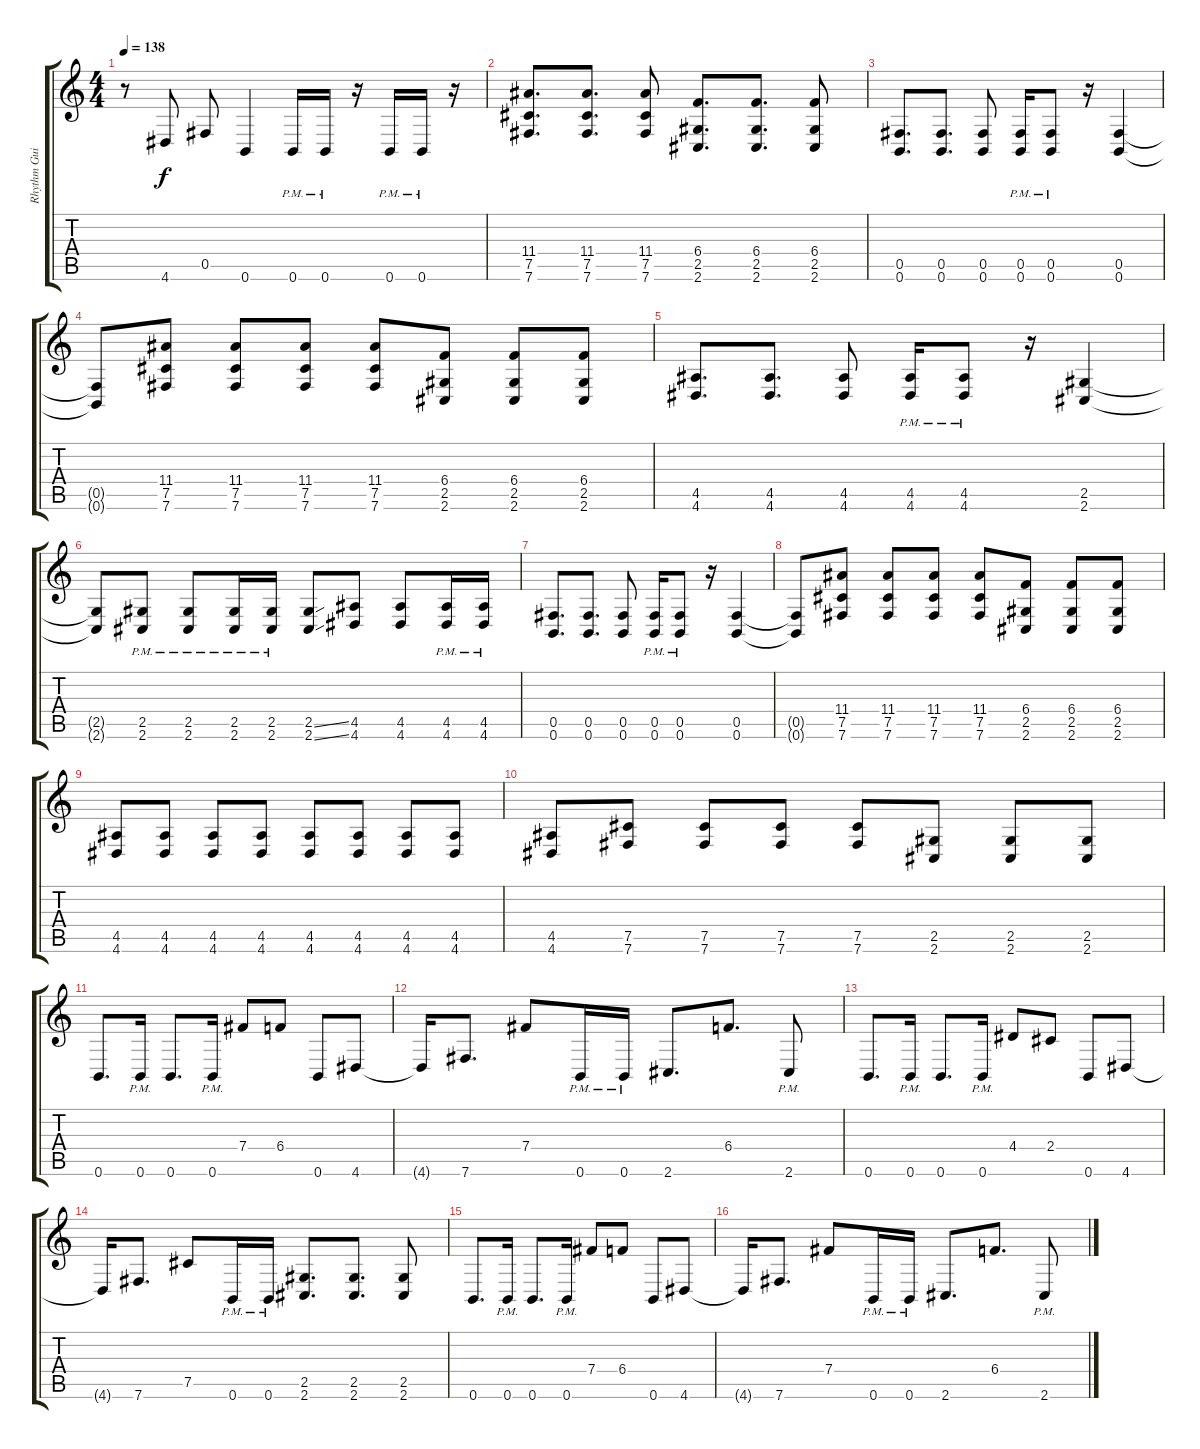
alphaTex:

\track ("Rhythm Guitar 2" "Rhythm Gui") {instrument distortionguitar}
\staff {score tabs}
\tuning (Db4 Ab3 E3 B2 Gb2 B1) {hide}
\ts (4 4)
\tempo 138
\clef g2
\ks c
r.8{dy f} 4.6.8 0.5.8 0.6.4 0.6{pm}.16 0.6{pm}.16 r.16 0.6{pm}.16 0.6{pm}.16 r.16 |
(11.4 7.5 7.6).8{d} (11.4 7.5 7.6).8{d} (11.4 7.5 7.6).8 (6.4 2.5 2.6).8{d} (6.4 2.5 2.6).8{d} (6.4 2.5 2.6).8 |
(0.5 0.6).8{d} (0.5 0.6).8{d} (0.5 0.6).8 (0.5{pm} 0.6{pm}).16 (0.5{pm} 0.6{pm}).8 r.16 (0.5 0.6).4 |
(0.5{t} 0.6{t}).8 (11.4 7.5 7.6).8 (11.4 7.5 7.6).8 (11.4 7.5 7.6).8 (11.4 7.5 7.6).8 (6.4 2.5 2.6).8 (6.4 2.5 2.6).8 (6.4 2.5 2.6).8 |
(4.5 4.6).8{d} (4.5 4.6).8{d} (4.5 4.6).8 (4.5{pm} 4.6{pm}).16 (4.5{pm} 4.6{pm}).8 r.16 (2.5 2.6).4 |
(2.5{t} 2.6{t}).8 (2.5{pm} 2.6{pm}).8 (2.5{pm} 2.6{pm}).8 (2.5{pm} 2.6{pm}).16 (2.5 2.6{pm}).16 (2.5{ss} 2.6{ss}).8 (4.5 4.6).8 (4.5 4.6).8 (4.5{pm} 4.6{pm}).16 (4.5{pm} 4.6{pm}).16 |
(0.5 0.6).8{d} (0.5 0.6).8{d} (0.5 0.6).8 (0.5{pm} 0.6{pm}).16 (0.5{pm} 0.6{pm}).8 r.16 (0.5 0.6).4 |
(0.5{t} 0.6{t}).8 (11.4 7.5 7.6).8 (11.4 7.5 7.6).8 (11.4 7.5 7.6).8 (11.4 7.5 7.6).8 (6.4 2.5 2.6).8 (6.4 2.5 2.6).8 (6.4 2.5 2.6).8 |
(4.5 4.6).8 (4.5 4.6).8 (4.5 4.6).8 (4.5 4.6).8 (4.5 4.6).8 (4.5 4.6).8 (4.5 4.6).8 (4.5 4.6).8 |
(4.5 4.6).8 (7.5 7.6).8 (7.5 7.6).8 (7.5 7.6).8 (7.5 7.6).8 (2.5 2.6).8 (2.5 2.6).8 (2.5 2.6).8 |
0.6.8{d} 0.6{pm}.16 0.6.8{d} 0.6{pm}.16 7.4.8 6.4.8 0.6.8 4.6.8 |
4.6{t}.16 7.6.8{d} 7.4.8 0.6{pm}.16 0.6{pm}.16 2.6.8{d} 6.4.8{d} 2.6{pm}.8 |
0.6.8{d} 0.6{pm}.16 0.6.8{d} 0.6{pm}.16 4.4.8 2.4.8 0.6.8 4.6.8 |
4.6{t}.16 7.6.8{d} 7.5.8 0.6{pm}.16 0.6{pm}.16 (2.5 2.6).8{d} (2.5 2.6).8{d} (2.5 2.6).8 |
0.6.8{d} 0.6{pm}.16 0.6.8{d} 0.6{pm}.16 7.4.8 6.4.8 0.6.8 4.6.8 |
4.6{t}.16 7.6.8{d} 7.4.8 0.6{pm}.16 0.6{pm}.16 2.6.8{d} 6.4.8{d} 2.6{pm}.8
